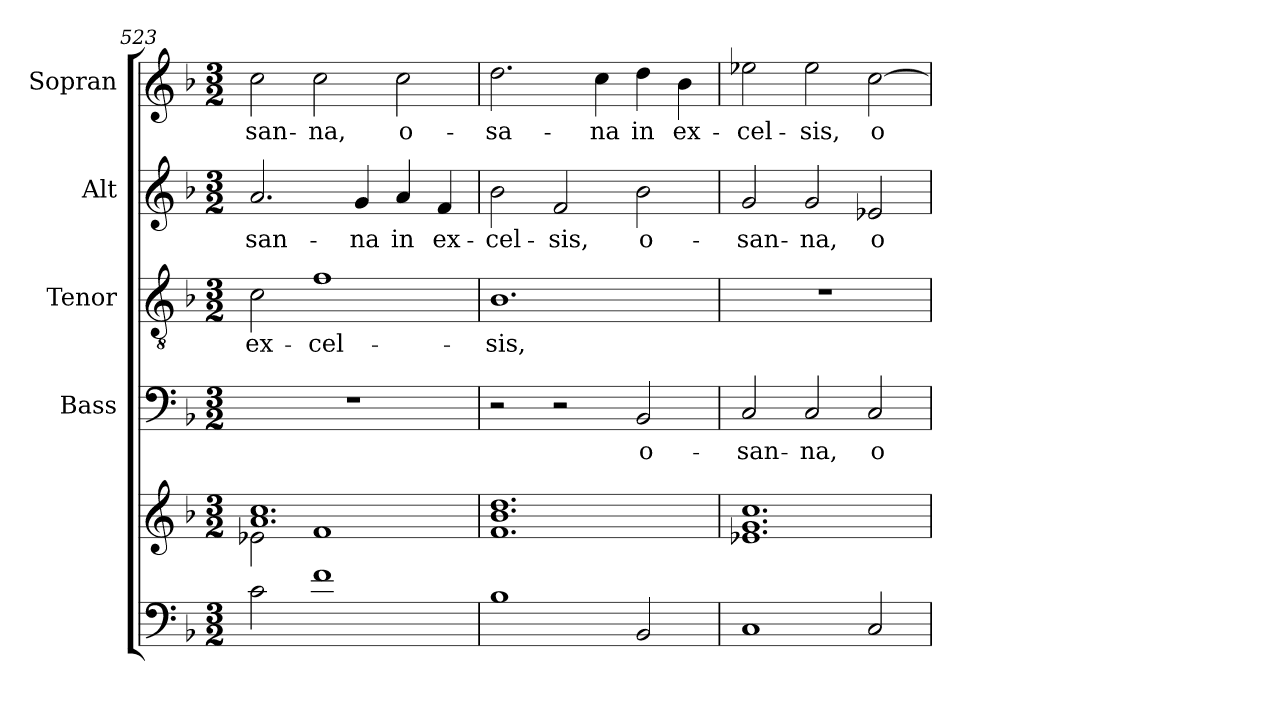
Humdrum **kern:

**kern	**kern	**kern	**text	**kern	**text	**kern	**text	**kern	**text
*part5	*part5	*part4	*part4	*part3	*part3	*part2	*part2	*part1	*part1
*staff6	*staff5	*staff4	*staff4	*staff3	*staff3	*staff2	*staff2	*staff1	*staff1
*	*	*I"Bass	*	*I"Tenor	*	*I"Alt	*	*I"Sopran	*
*	*	*I'B.	*	*I'T.	*	*I'A.	*	*I'S.	*
*clefF4	*clefG2	*clefF4	*	*clefGv2	*	*clefG2	*	*clefG2	*
*k[b-]	*k[b-]	*k[b-]	*	*k[b-]	*	*k[b-]	*	*k[b-]	*
*F:	*F:	*F:	*	*F:	*	*F:	*	*F:	*
*M3/2	*M3/2	*M3/2	*	*M3/2	*	*M3/2	*	*M3/2	*
=523	=523	=523	=523	=523	=523	=523	=523	=523	=523
*	*^	*	*	*	*	*	*	*	*
!	!	!	!	!	!	!LO:LY:b	!	!LO:LY:b	!	!LO:LY:b
2c\	1.a 1.cc	2e-X\	1.r	.	2c\	ex-	2.a/	-san-	2cc\	-san-
!	!	!	!	!	!	!LO:LY:b	!	!	!	!LO:LY:b
1f	.	1f	.	.	1f	-cel-	.	.	2cc\	-na,
!	!	!	!	!	!	!	!	!LO:LY:b	!	!
.	.	.	.	.	.	.	4g/	-na	.	.
!	!	!	!	!	!	!	!	!LO:LY:b	!	!LO:LY:b
.	.	.	.	.	.	.	4a/	in	2cc\	o-
!	!	!	!	!	!	!	!	!LO:LY:b	!	!
.	.	.	.	.	.	.	4f/	ex-	.	.
*	*v	*v	*	*	*	*	*	*	*	*
=524	=524	=524	=524	=524	=524	=524	=524	=524	=524
!	!	!	!	!	!LO:LY:b	!	!LO:LY:b	!	!LO:LY:b
1B-	1.f 1.b- 1.dd	2r	.	1.B-	-sis,	2b-\	-cel-	2.dd\	-sa-
!	!	!	!	!	!	!	!LO:LY:b	!	!
.	.	2r	.	.	.	2f/	-sis,	.	.
!	!	!	!	!	!	!	!	!	!LO:LY:b
.	.	.	.	.	.	.	.	4cc\	-na
!	!	!	!LO:LY:b	!	!	!	!LO:LY:b	!	!LO:LY:b
2BB-/	.	2BB-/	o-	.	.	2b-\	o-	4dd\	in
!	!	!	!	!	!	!	!	!	!LO:LY:b
.	.	.	.	.	.	.	.	4b-\	ex-
!!LO:LB:g=z
=525	=525	=525	=525	=525	=525	=525	=525	=525	=525
!	!	!	!LO:LY:b	!	!	!	!LO:LY:b	!	!LO:LY:b
1C	1.e-X 1.g 1.cc	2C/	-san-	1.r	.	2g/	-san-	2ee-X\	-cel-
!	!	!	!LO:LY:b	!	!	!	!LO:LY:b	!	!LO:LY:b
.	.	2C/	-na,	.	.	2g/	-na,	2ee-\	-sis,
!	!	!	!LO:LY:b	!	!	!	!LO:LY:b	!	!LO:LY:b
2C/	.	2C/	o-	.	.	2e-X/	o-	[2cc\	o-
=	=	=	=	=	=	=	=	=	=
*-	*-	*-	*-	*-	*-	*-	*-	*-	*-
